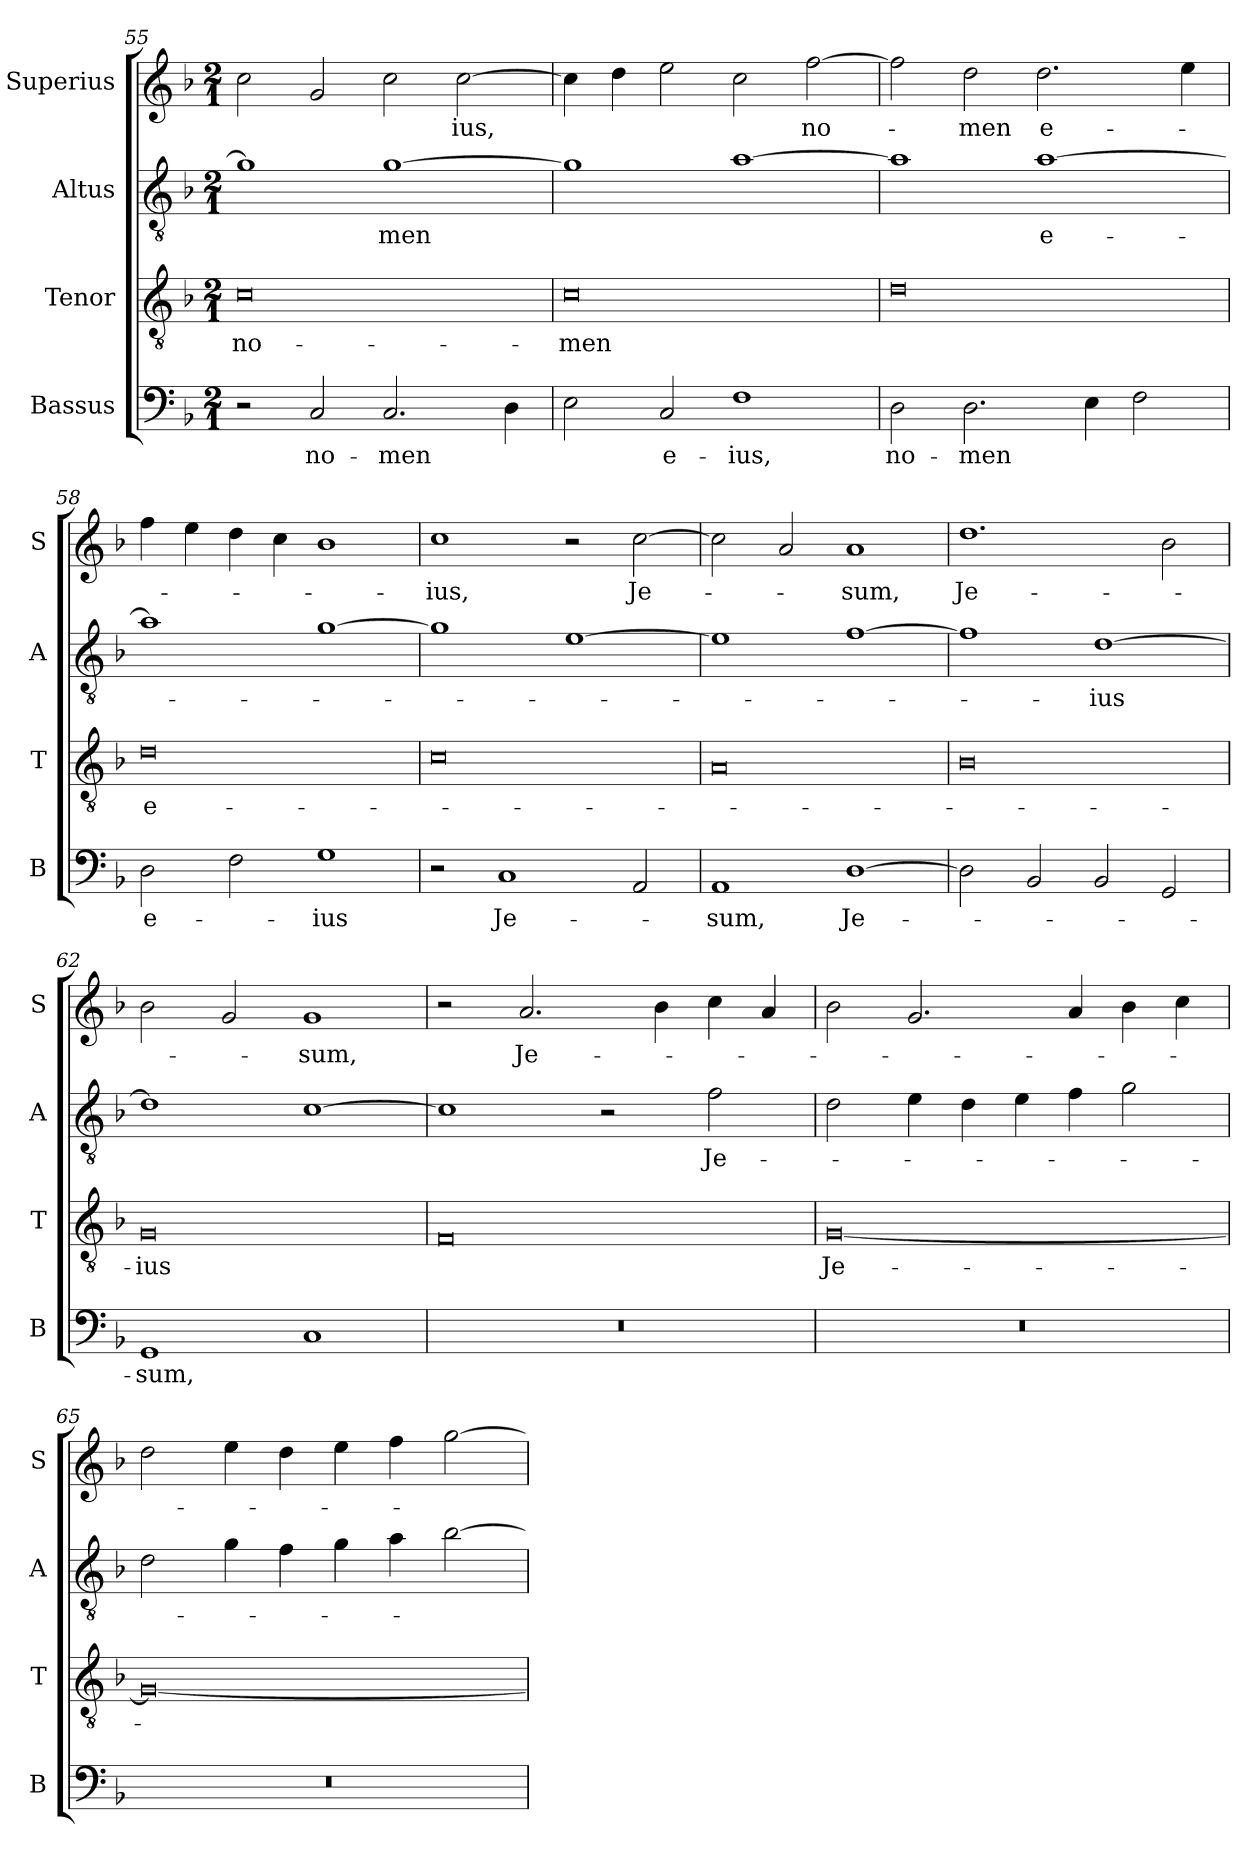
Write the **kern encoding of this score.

**kern	**text	**kern	**text	**kern	**text	**kern	**text
*part4	*part4	*part3	*part3	*part2	*part2	*part1	*part1
*staff4	*staff4	*staff3	*staff3	*staff2	*staff2	*staff1	*staff1
*I"Bassus	*	*I"Tenor	*	*I"Altus	*	*I"Superius	*
*I'B	*	*I'T	*	*I'A	*	*I'S	*
*clefF4	*	*clefGv2	*	*clefGv2	*	*clefG2	*
*k[b-]	*	*k[b-]	*	*k[b-]	*	*k[b-]	*
*F:	*	*F:	*	*F:	*	*F:	*
*M2/1	*	*M2/1	*	*M2/1	*	*M2/1	*
=55	=55	=55	=55	=55	=55	=55	=55
2r	.	0c	no-	1g]	.	2cc	.
2C	no-	.	.	.	.	2g	.
2.C	-men	.	.	[1g	-men	2cc	.
.	.	.	.	.	.	[2cc	-ius,
4D	.	.	.	.	.	.	.
=56	=56	=56	=56	=56	=56	=56	=56
2E	.	0c	-men	1g]	.	4cc]	.
.	.	.	.	.	.	4dd	.
2C	e-	.	.	.	.	2ee	.
1F	-ius,	.	.	[1a	.	2cc	.
.	.	.	.	.	.	[2ff	no-
=57	=57	=57	=57	=57	=57	=57	=57
2D	no-	0d	.	1a]	.	2ff]	.
2.D	-men	.	.	.	.	2dd	-men
.	.	.	.	[1a	e-	2.dd	e-
4E	.	.	.	.	.	.	.
2F	.	.	.	.	.	.	.
.	.	.	.	.	.	4ee	.
=58	=58	=58	=58	=58	=58	=58	=58
2D	e-	0d	e-	1a]	.	4ff	.
.	.	.	.	.	.	4ee	.
2F	.	.	.	.	.	4dd	.
.	.	.	.	.	.	4cc	.
1G	-ius	.	.	[1g	.	1b-	.
=59	=59	=59	=59	=59	=59	=59	=59
2r	.	0c	.	1g]	.	1cc	-ius,
1C	Je-	.	.	.	.	.	.
.	.	.	.	[1e	.	2r	.
2AA	.	.	.	.	.	[2cc	Je-
=60	=60	=60	=60	=60	=60	=60	=60
1AA	-sum,	0A	.	1e]	.	2cc]	.
.	.	.	.	.	.	2a	.
[1D	Je-	.	.	[1f	.	1a	-sum,
=61	=61	=61	=61	=61	=61	=61	=61
2D]	.	0B-	.	1f]	.	1.dd	Je-
2BB-	.	.	.	.	.	.	.
2BB-	.	.	.	[1d	-ius	.	.
2GG	.	.	.	.	.	2b-	.
=62	=62	=62	=62	=62	=62	=62	=62
1GG	-sum,	0G	-ius	1d]	.	2b-	.
.	.	.	.	.	.	2g	.
1C	.	.	.	[1c	.	1g	-sum,
=63	=63	=63	=63	=63	=63	=63	=63
0r	.	0F	.	1c]	.	2r	.
.	.	.	.	.	.	2.a	Je-
.	.	.	.	2r	.	.	.
.	.	.	.	.	.	4b-	.
.	.	.	.	2f	Je-	4cc	.
.	.	.	.	.	.	4a	.
=64	=64	=64	=64	=64	=64	=64	=64
0r	.	[0G	Je-	2d	.	2b-	.
.	.	.	.	4e	.	2.g	.
.	.	.	.	4d	.	.	.
.	.	.	.	4e	.	.	.
.	.	.	.	4f	.	4a	.
.	.	.	.	2g	.	4b-	.
.	.	.	.	.	.	4cc	.
=65	=65	=65	=65	=65	=65	=65	=65
0r	.	0G_	.	2d	.	2dd	.
.	.	.	.	4g	.	4ee	.
.	.	.	.	4f	.	4dd	.
.	.	.	.	4g	.	4ee	.
.	.	.	.	4a	.	4ff	.
.	.	.	.	[2b-	.	[2gg	.
=	=	=	=	=	=	=	=
*-	*-	*-	*-	*-	*-	*-	*-
